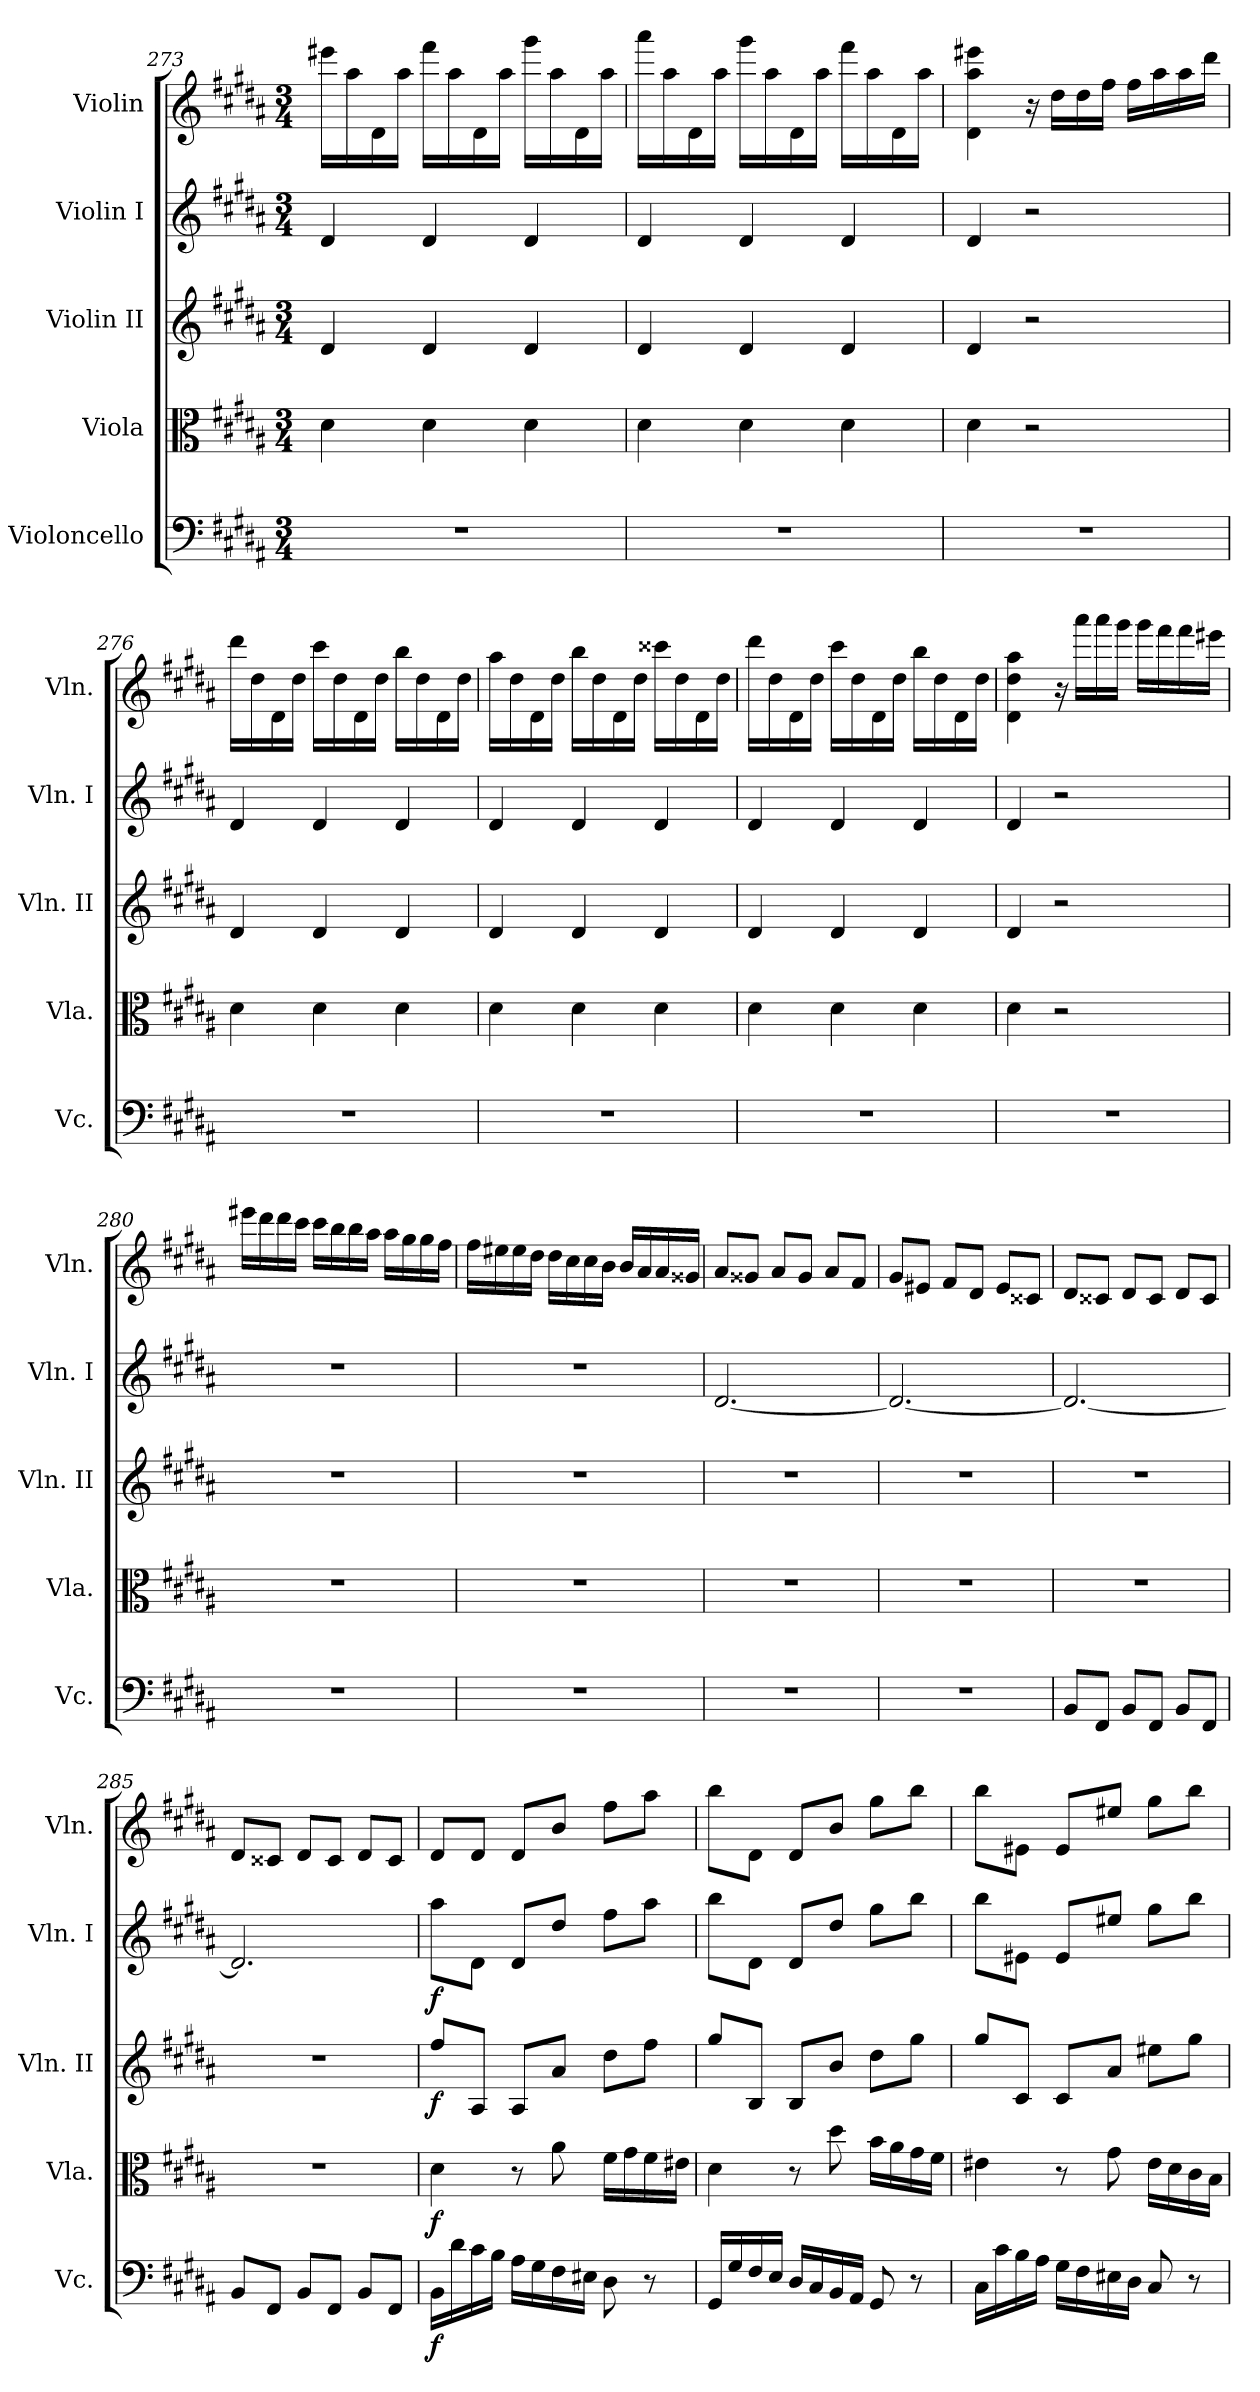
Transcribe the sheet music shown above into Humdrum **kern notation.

**kern	**dynam	**kern	**dynam	**kern	**dynam	**kern	**dynam	**kern
*part5	*part5	*part4	*part4	*part3	*part3	*part2	*part2	*part1
*staff5	*staff5	*staff4	*staff4	*staff3	*staff3	*staff2	*staff2	*staff1
*I"Violoncello	*	*I"Viola	*	*I"Violin II	*	*I"Violin I	*	*I"Violin
*I'Vc.	*	*I'Vla.	*	*I'Vln. II	*	*I'Vln. I	*	*I'Vln.
*clefF4	*	*clefC3	*	*clefG2	*	*clefG2	*	*clefG2
*k[f#c#g#d#a#]	*	*k[f#c#g#d#a#]	*	*k[f#c#g#d#a#]	*	*k[f#c#g#d#a#]	*	*k[f#c#g#d#a#]
*M3/4	*	*M3/4	*	*M3/4	*	*M3/4	*	*M3/4
=273	=273	=273	=273	=273	=273	=273	=273	=273
2.r	.	4d#\	.	4d#/	.	4d#/	.	16eee#X\LL
.	.	.	.	.	.	.	.	16aa#\
.	.	.	.	.	.	.	.	16d#\
.	.	.	.	.	.	.	.	16aa#\JJ
.	.	4d#\	.	4d#/	.	4d#/	.	16fff#\LL
.	.	.	.	.	.	.	.	16aa#\
.	.	.	.	.	.	.	.	16d#\
.	.	.	.	.	.	.	.	16aa#\JJ
.	.	4d#\	.	4d#/	.	4d#/	.	16ggg#\LL
.	.	.	.	.	.	.	.	16aa#\
.	.	.	.	.	.	.	.	16d#\
.	.	.	.	.	.	.	.	16aa#\JJ
=274	=274	=274	=274	=274	=274	=274	=274	=274
2.r	.	4d#\	.	4d#/	.	4d#/	.	16aaa#\LL
.	.	.	.	.	.	.	.	16aa#\
.	.	.	.	.	.	.	.	16d#\
.	.	.	.	.	.	.	.	16aa#\JJ
.	.	4d#\	.	4d#/	.	4d#/	.	16ggg#\LL
.	.	.	.	.	.	.	.	16aa#\
.	.	.	.	.	.	.	.	16d#\
.	.	.	.	.	.	.	.	16aa#\JJ
.	.	4d#\	.	4d#/	.	4d#/	.	16fff#\LL
.	.	.	.	.	.	.	.	16aa#\
.	.	.	.	.	.	.	.	16d#\
.	.	.	.	.	.	.	.	16aa#\JJ
!!LO:LB:g=z
=275	=275	=275	=275	=275	=275	=275	=275	=275
2.r	.	4d#\	.	4d#/	.	4d#/	.	4d#\ 4aa#\ 4eee#X\
.	.	2r	.	2r	.	2r	.	16r
.	.	.	.	.	.	.	.	16dd#\LL
.	.	.	.	.	.	.	.	16dd#\
.	.	.	.	.	.	.	.	16ff#\JJ
.	.	.	.	.	.	.	.	16ff#\LL
.	.	.	.	.	.	.	.	16aa#\
.	.	.	.	.	.	.	.	16aa#\
.	.	.	.	.	.	.	.	16ddd#\JJ
=276	=276	=276	=276	=276	=276	=276	=276	=276
2.r	.	4d#\	.	4d#/	.	4d#/	.	16ddd#\LL
.	.	.	.	.	.	.	.	16dd#\
.	.	.	.	.	.	.	.	16d#\
.	.	.	.	.	.	.	.	16dd#\JJ
.	.	4d#\	.	4d#/	.	4d#/	.	16ccc#\LL
.	.	.	.	.	.	.	.	16dd#\
.	.	.	.	.	.	.	.	16d#\
.	.	.	.	.	.	.	.	16dd#\JJ
.	.	4d#\	.	4d#/	.	4d#/	.	16bb\LL
.	.	.	.	.	.	.	.	16dd#\
.	.	.	.	.	.	.	.	16d#\
.	.	.	.	.	.	.	.	16dd#\JJ
=277	=277	=277	=277	=277	=277	=277	=277	=277
2.r	.	4d#\	.	4d#/	.	4d#/	.	16aa#\LL
.	.	.	.	.	.	.	.	16dd#\
.	.	.	.	.	.	.	.	16d#\
.	.	.	.	.	.	.	.	16dd#\JJ
.	.	4d#\	.	4d#/	.	4d#/	.	16bb\LL
.	.	.	.	.	.	.	.	16dd#\
.	.	.	.	.	.	.	.	16d#\
.	.	.	.	.	.	.	.	16dd#\JJ
.	.	4d#\	.	4d#/	.	4d#/	.	16ccc##X\LL
.	.	.	.	.	.	.	.	16dd#\
.	.	.	.	.	.	.	.	16d#\
.	.	.	.	.	.	.	.	16dd#\JJ
!!LO:PB:g=z
=278	=278	=278	=278	=278	=278	=278	=278	=278
2.r	.	4d#\	.	4d#/	.	4d#/	.	16ddd#\LL
.	.	.	.	.	.	.	.	16dd#\
.	.	.	.	.	.	.	.	16d#\
.	.	.	.	.	.	.	.	16dd#\JJ
.	.	4d#\	.	4d#/	.	4d#/	.	16ccc#\LL
.	.	.	.	.	.	.	.	16dd#\
.	.	.	.	.	.	.	.	16d#\
.	.	.	.	.	.	.	.	16dd#\JJ
.	.	4d#\	.	4d#/	.	4d#/	.	16bb\LL
.	.	.	.	.	.	.	.	16dd#\
.	.	.	.	.	.	.	.	16d#\
.	.	.	.	.	.	.	.	16dd#\JJ
=279	=279	=279	=279	=279	=279	=279	=279	=279
2.r	.	4d#\	.	4d#/	.	4d#/	.	4d#\ 4dd#\ 4aa#\
.	.	2r	.	2r	.	2r	.	16r
.	.	.	.	.	.	.	.	16aaa#\LL
.	.	.	.	.	.	.	.	16aaa#\
.	.	.	.	.	.	.	.	16ggg#\JJ
.	.	.	.	.	.	.	.	16ggg#\LL
.	.	.	.	.	.	.	.	16fff#\
.	.	.	.	.	.	.	.	16fff#\
.	.	.	.	.	.	.	.	16eee#X\JJ
=280	=280	=280	=280	=280	=280	=280	=280	=280
2.r	.	2.r	.	2.r	.	2.r	.	16eee#X\LL
.	.	.	.	.	.	.	.	16ddd#\
.	.	.	.	.	.	.	.	16ddd#\
.	.	.	.	.	.	.	.	16ccc#\JJ
.	.	.	.	.	.	.	.	16ccc#\LL
.	.	.	.	.	.	.	.	16bb\
.	.	.	.	.	.	.	.	16bb\
.	.	.	.	.	.	.	.	16aa#\JJ
.	.	.	.	.	.	.	.	16aa#\LL
.	.	.	.	.	.	.	.	16gg#\
.	.	.	.	.	.	.	.	16gg#\
.	.	.	.	.	.	.	.	16ff#\JJ
!!LO:LB:g=z
=281	=281	=281	=281	=281	=281	=281	=281	=281
2.r	.	2.r	.	2.r	.	2.r	.	16ff#\LL
.	.	.	.	.	.	.	.	16ee#X\
.	.	.	.	.	.	.	.	16ee#\
.	.	.	.	.	.	.	.	16dd#\JJ
.	.	.	.	.	.	.	.	16dd#\LL
.	.	.	.	.	.	.	.	16cc#\
.	.	.	.	.	.	.	.	16cc#\
.	.	.	.	.	.	.	.	16b\JJ
.	.	.	.	.	.	.	.	16b/LL
.	.	.	.	.	.	.	.	16a#/
.	.	.	.	.	.	.	.	16a#/
.	.	.	.	.	.	.	.	16g##X/JJ
=282	=282	=282	=282	=282	=282	=282	=282	=282
2.r	.	2.r	.	2.r	.	[2.d#/	.	8a#/L
.	.	.	.	.	.	.	.	8g##X/J
.	.	.	.	.	.	.	.	8a#/L
.	.	.	.	.	.	.	.	8g##/J
.	.	.	.	.	.	.	.	8a#/L
.	.	.	.	.	.	.	.	8f#/J
=283	=283	=283	=283	=283	=283	=283	=283	=283
2.r	.	2.r	.	2.r	.	2.d#/_	.	8g#/L
.	.	.	.	.	.	.	.	8e#X/J
.	.	.	.	.	.	.	.	8f#/L
.	.	.	.	.	.	.	.	8d#/J
.	.	.	.	.	.	.	.	8e#/L
.	.	.	.	.	.	.	.	8c##X/J
=284	=284	=284	=284	=284	=284	=284	=284	=284
8BB/L	.	2.r	.	2.r	.	2.d#/_	.	8d#/L
8FF#/J	.	.	.	.	.	.	.	8c##X/J
8BB/L	.	.	.	.	.	.	.	8d#/L
8FF#/J	.	.	.	.	.	.	.	8c##/J
8BB/L	.	.	.	.	.	.	.	8d#/L
8FF#/J	.	.	.	.	.	.	.	8c##/J
!!LO:PB:g=z
=285	=285	=285	=285	=285	=285	=285	=285	=285
8BB/L	.	2.r	.	2.r	.	2.d#/]	.	8d#/L
8FF#/J	.	.	.	.	.	.	.	8c##X/J
8BB/L	.	.	.	.	.	.	.	8d#/L
8FF#/J	.	.	.	.	.	.	.	8c##/J
8BB/L	.	.	.	.	.	.	.	8d#/L
8FF#/J	.	.	.	.	.	.	.	8c##/J
=286	=286	=286	=286	=286	=286	=286	=286	=286
!	!LO:DY:b	!	!LO:DY:b	!	!LO:DY:b	!	!LO:DY:b	!
16BB\LL	f	4d#\	f	8ff#/L	f	8aa#\L	f	8d#/L
16d#\	.	.	.	.	.	.	.	.
16c#\	.	.	.	8A#/J	.	8d#\J	.	8d#/J
16B\JJ	.	.	.	.	.	.	.	.
16A#\LL	.	8r	.	8A#/L	.	8d#/L	.	8d#/L
16G#\	.	.	.	.	.	.	.	.
16F#\	.	8a#\	.	8a#/J	.	8dd#/J	.	8b/J
16E#X\JJ	.	.	.	.	.	.	.	.
8D#\	.	16f#\LL	.	8dd#\L	.	8ff#\L	.	8ff#\L
.	.	16g#\	.	.	.	.	.	.
8r	.	16f#\	.	8ff#\J	.	8aa#\J	.	8aa#\J
.	.	16e#X\JJ	.	.	.	.	.	.
=287	=287	=287	=287	=287	=287	=287	=287	=287
16GG#/LL	.	4d#\	.	8gg#/L	.	8bb\L	.	8bb\L
16G#/	.	.	.	.	.	.	.	.
16F#/	.	.	.	8B/J	.	8d#\J	.	8d#\J
16E/JJ	.	.	.	.	.	.	.	.
16D#/LL	.	8r	.	8B/L	.	8d#/L	.	8d#/L
16C#/	.	.	.	.	.	.	.	.
16BB/	.	8dd#\	.	8b/J	.	8dd#/J	.	8b/J
16AA#/JJ	.	.	.	.	.	.	.	.
8GG#/	.	16b\LL	.	8dd#\L	.	8gg#\L	.	8gg#\L
.	.	16a#\	.	.	.	.	.	.
8r	.	16g#\	.	8gg#\J	.	8bb\J	.	8bb\J
.	.	16f#\JJ	.	.	.	.	.	.
!!LO:LB:g=z
=288	=288	=288	=288	=288	=288	=288	=288	=288
16C#\LL	.	4e#X\	.	8gg#/L	.	8bb\L	.	8bb\L
16c#\	.	.	.	.	.	.	.	.
16B\	.	.	.	8c#/J	.	8e#X\J	.	8e#X\J
16A#\JJ	.	.	.	.	.	.	.	.
16G#\LL	.	8r	.	8c#/L	.	8e#/L	.	8e#/L
16F#\	.	.	.	.	.	.	.	.
16E#X\	.	8g#\	.	8a#/J	.	8ee#X/J	.	8ee#X/J
16D#\JJ	.	.	.	.	.	.	.	.
8C#/	.	16e#\LL	.	8ee#X\L	.	8gg#\L	.	8gg#\L
.	.	16d#\	.	.	.	.	.	.
8r	.	16c#\	.	8gg#\J	.	8bb\J	.	8bb\J
.	.	16B\JJ	.	.	.	.	.	.
=	=	=	=	=	=	=	=	=
*-	*-	*-	*-	*-	*-	*-	*-	*-
